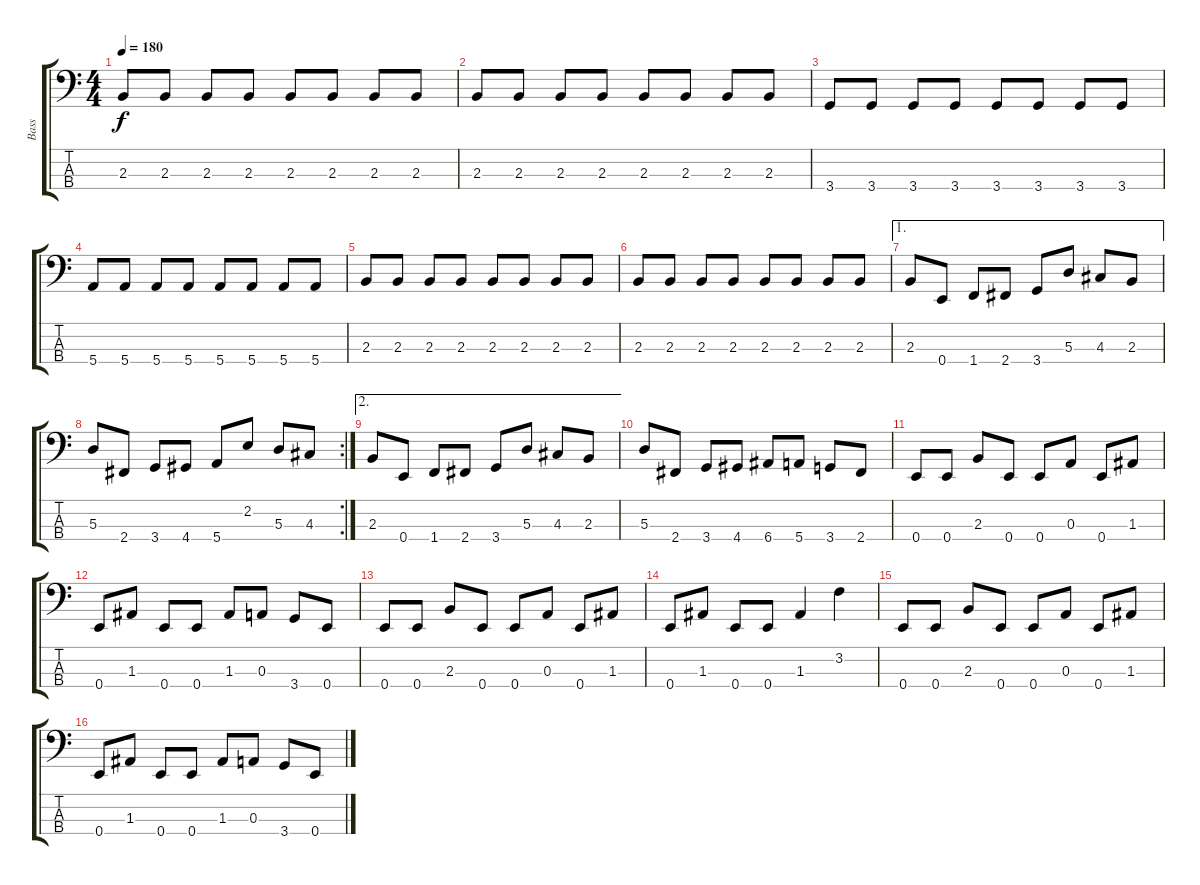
\track ("Bass" "Bass") {instrument electricbasspick}
\staff {score tabs}
\tuning (G2 D2 A1 E1) {hide}
\ts (4 4)
\tempo 180
\clef f4
\ks c
2.3.8{dy f} 2.3.8 2.3.8 2.3.8 2.3.8 2.3.8 2.3.8 2.3.8 |
2.3.8 2.3.8 2.3.8 2.3.8 2.3.8 2.3.8 2.3.8 2.3.8 |
3.4.8 3.4.8 3.4.8 3.4.8 3.4.8 3.4.8 3.4.8 3.4.8 |
5.4.8 5.4.8 5.4.8 5.4.8 5.4.8 5.4.8 5.4.8 5.4.8 |
2.3.8 2.3.8 2.3.8 2.3.8 2.3.8 2.3.8 2.3.8 2.3.8 |
2.3.8 2.3.8 2.3.8 2.3.8 2.3.8 2.3.8 2.3.8 2.3.8 |
\ae 1
2.3.8 0.4.8 1.4.8 2.4.8 3.4.8 5.3.8 4.3.8 2.3.8 |
\rc 2
5.3.8 2.4.8 3.4.8 4.4.8 5.4.8 2.2.8 5.3.8 4.3.8 |
\ae 2
2.3.8 0.4.8 1.4.8 2.4.8 3.4.8 5.3.8 4.3.8 2.3.8 |
5.3.8 2.4.8 3.4.8 4.4.8 6.4.8 5.4.8 3.4.8 2.4.8 |
0.4.8 0.4.8 2.3.8 0.4.8 0.4.8 0.3.8 0.4.8 1.3.8 |
0.4.8 1.3.8 0.4.8 0.4.8 1.3.8 0.3.8 3.4.8 0.4.8 |
0.4.8 0.4.8 2.3.8 0.4.8 0.4.8 0.3.8 0.4.8 1.3.8 |
0.4.8 1.3.8 0.4.8 0.4.8 1.3.4 3.2.4 |
0.4.8 0.4.8 2.3.8 0.4.8 0.4.8 0.3.8 0.4.8 1.3.8 |
0.4.8 1.3.8 0.4.8 0.4.8 1.3.8 0.3.8 3.4.8 0.4.8
